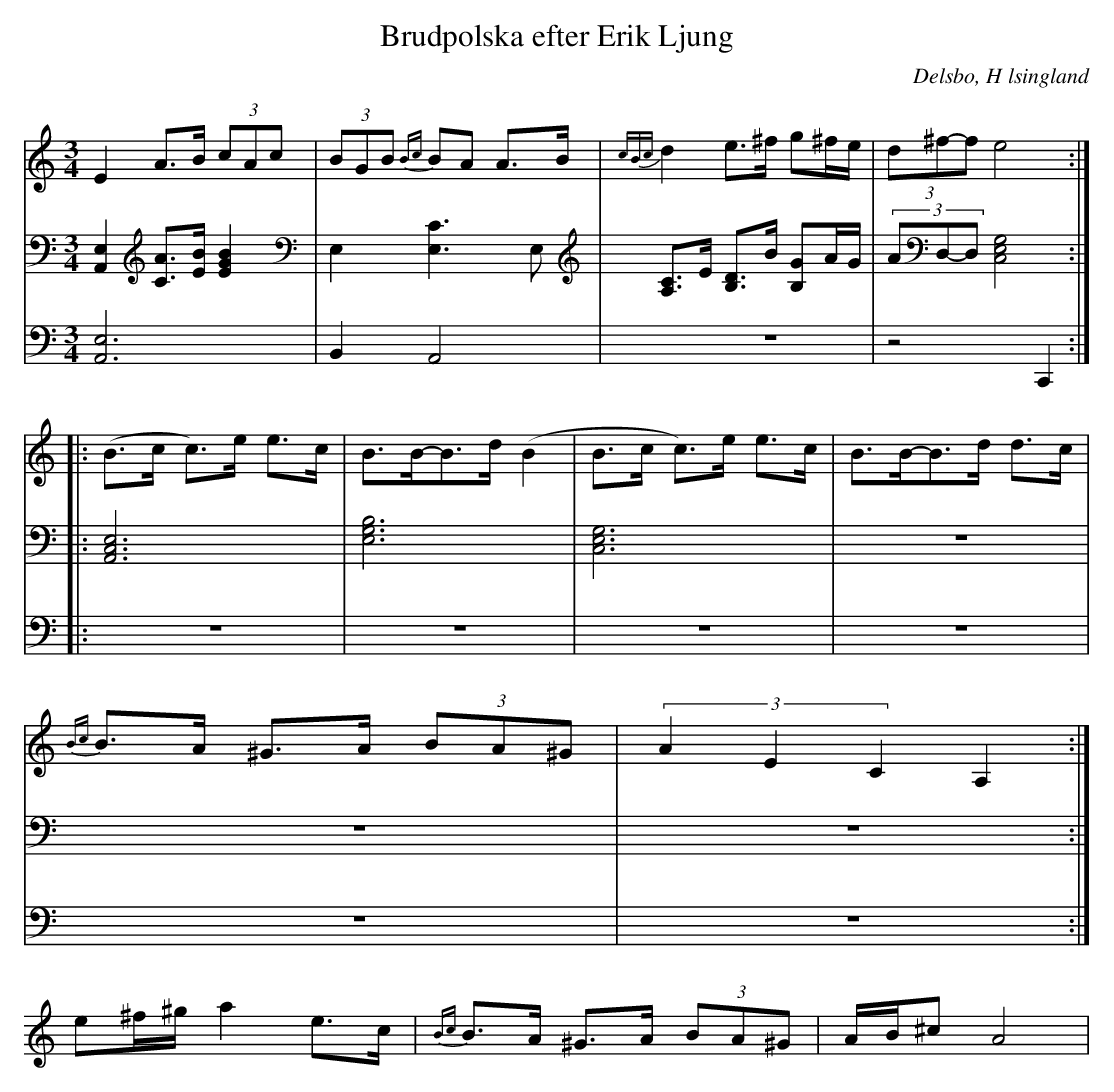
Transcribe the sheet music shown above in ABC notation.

X:1
T: Brudpolska efter Erik Ljung
Q: 105
O: Delsbo, H lsingland
M: 3/4
L: 1/8
K: Am
V:1
V:2
V:3 Merge
V:1
E2 A>B (3cAc| (3BGB {Bc}BA A>B|{cBc}d2 e>^f g^f/e/|(3d^f-f e4 :|
|:(B>c c)>e e>c|B>B-B>d (B2|B>c c)>e e>c|B>B-B>d d>c|
{Bc}B>A ^G>A (3BA^G|(3A2E2C2 A,2:|
e^f/^g/ a2 e>c|{Bc}B>A ^G>A (3BA^G|A/B/^c A4|
V:2
[A,,2E,2] [AC]>[BE] [B2E2G2]|E,2 [C3E,3]E,|[A,C]>E [B,D]>B [B,G]A/G/|(3AD,-D, [E,4G,4C,4]:|
|:[A,,6C,6E,6]|[E,6G,6B,6]|[E,6G,6C,6]|z6|
z6|z6:|
V:3
[A,,6E,6]|B,,2 A,,4|z6|z4 C,,2:|
|:z6|z6|z6|z6|
z6|z6:|
